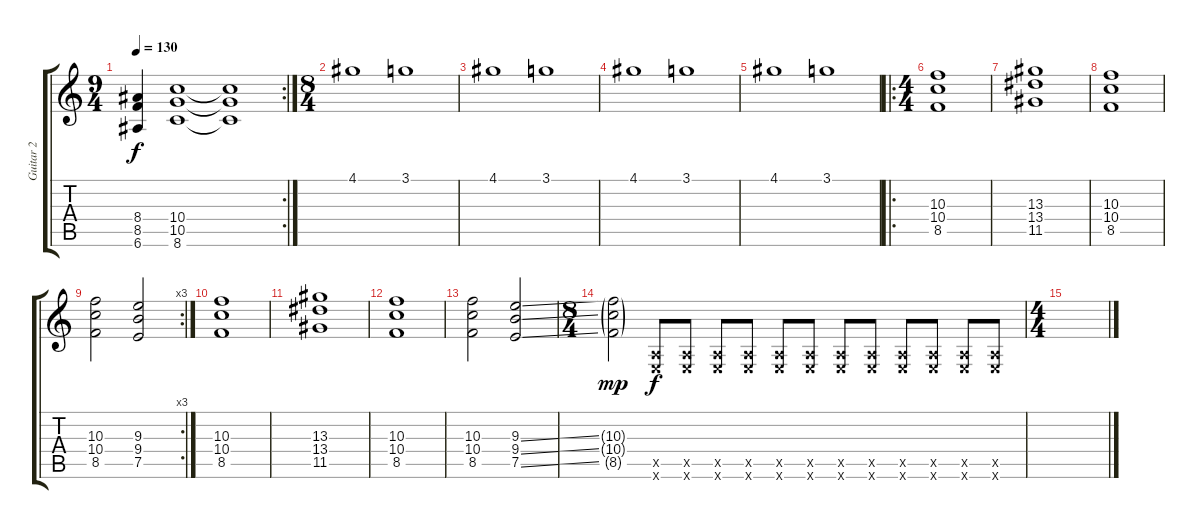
\track ("Guitar 2" "Guitar 2") {instrument distortionguitar}
\staff {score tabs}
\tuning (E4 B3 G3 D3 A2 E2) {hide}
\rc 2
\ts (9 4)
\tempo 130
\clef g2
\ks c
(8.4{t} 8.5{t} 6.6{t}).4{dy f} (10.4 10.5 8.6).1 (10.4{t} 10.5{t} 8.6{t}).1 |
\ts (8 4)
4.1.1 3.1.1 |
4.1.1 3.1.1 |
4.1.1 3.1.1 |
4.1.1 3.1.1 |
\ro
\ts (4 4)
(10.3 10.4 8.5).1 |
(13.3 13.4 11.5).1 |
(10.3 10.4 8.5).1 |
\rc 3
(10.3 10.4 8.5).2 (9.3 9.4 7.5).2 |
(10.3 10.4 8.5).1 |
(13.3 13.4 11.5).1 |
(10.3 10.4 8.5).1 |
(10.3 10.4 8.5).2 (9.3{ss} 9.4{ss} 7.5{ss}).2 |
\ts (8 4)
(10.3{g} 10.4{g} 8.5{g}).2{dy mp} (0.5{x} 0.6{x}).8{dy f} (0.5{x} 0.6{x}).8 (0.5{x} 0.6{x}).8 (0.5{x} 0.6{x}).8 (0.5{x} 0.6{x}).8 (0.5{x} 0.6{x}).8 (0.5{x} 0.6{x}).8 (0.5{x} 0.6{x}).8 (0.5{x} 0.6{x}).8 (0.5{x} 0.6{x}).8 (0.5{x} 0.6{x}).8 (0.5{x} 0.6{x}).8 |
\ts (4 4)
